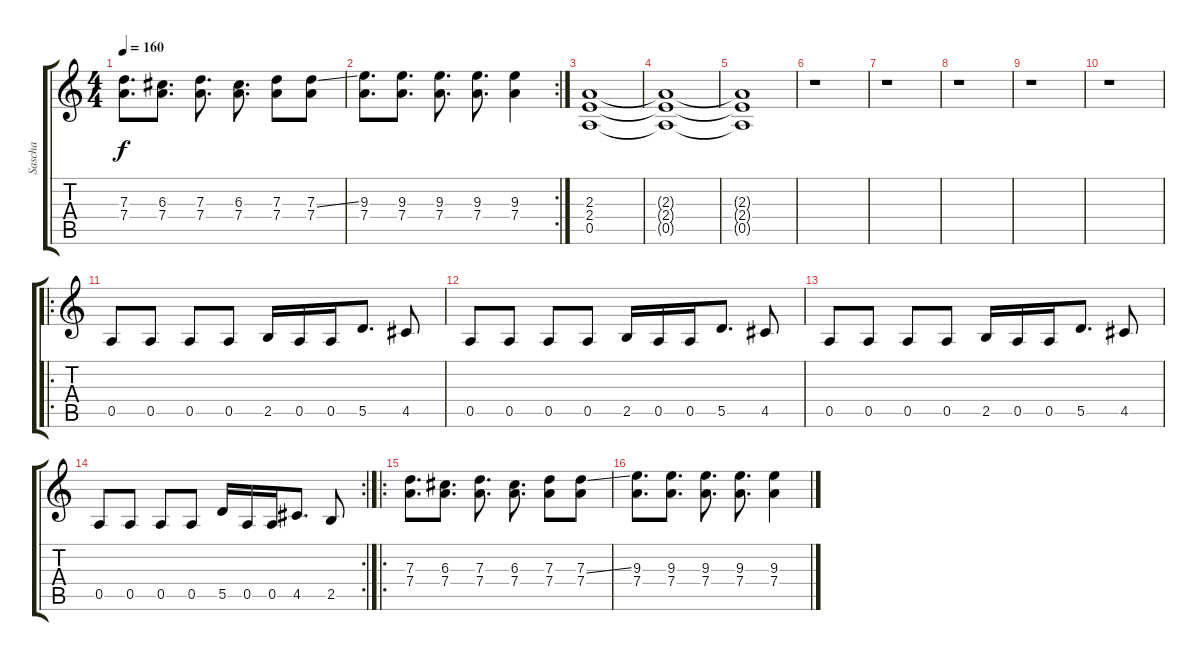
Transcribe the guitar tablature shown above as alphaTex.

\track ("Sascha" "Sascha") {instrument distortionguitar}
\staff {score tabs}
\tuning (E4 B3 G3 D3 A2 E2) {hide}
\ts (4 4)
\tempo 160
\clef g2
\ks c
(7.3 7.4).8{d dy f} (6.3 7.4).8{d} (7.3 7.4).8{d} (6.3 7.4).8{d} (7.3 7.4).8 (7.3{ss} 7.4).8 |
\rc 2
(9.3 7.4).8{d} (9.3 7.4).8{d} (9.3 7.4).8{d} (9.3 7.4).8{d} (9.3 7.4).4 |
(2.3 2.4 0.5).1 |
(2.3{t} 2.4{t} 0.5{t}).1 |
(2.3{t} 2.4{t} 0.5{t}).1 |
r.1 |
r.1 |
r.1 |
r.1 |
r.1 |
\ro
0.5.8 0.5.8 0.5.8 0.5.8 2.5.16 0.5.16 0.5.16 5.5.8{d} 4.5.8 |
0.5.8 0.5.8 0.5.8 0.5.8 2.5.16 0.5.16 0.5.16 5.5.8{d} 4.5.8 |
0.5.8 0.5.8 0.5.8 0.5.8 2.5.16 0.5.16 0.5.16 5.5.8{d} 4.5.8 |
\rc 2
0.5.8 0.5.8 0.5.8 0.5.8 5.5.16 0.5.16 0.5.16 4.5.8{d} 2.5.8 |
\ro
(7.3 7.4).8{d} (6.3 7.4).8{d} (7.3 7.4).8{d} (6.3 7.4).8{d} (7.3 7.4).8 (7.3{ss} 7.4).8 |
(9.3 7.4).8{d} (9.3 7.4).8{d} (9.3 7.4).8{d} (9.3 7.4).8{d} (9.3 7.4).4
